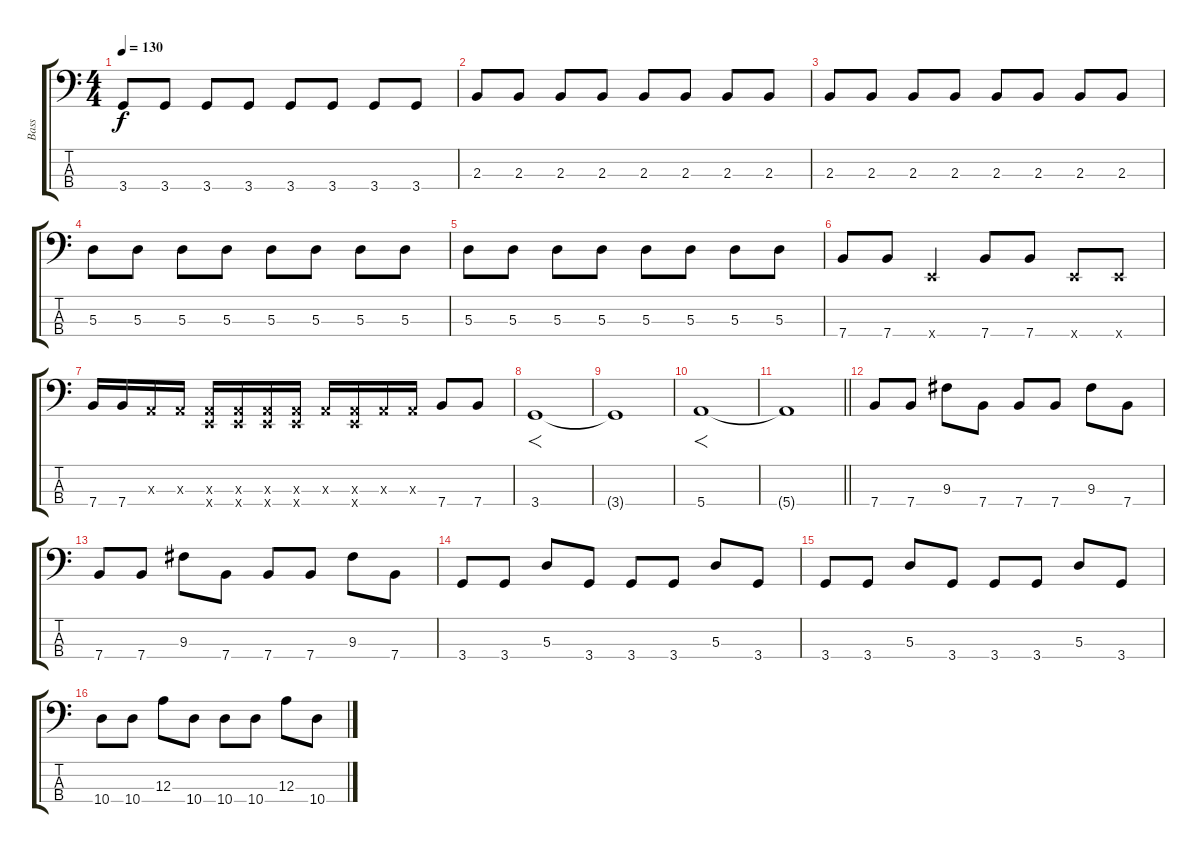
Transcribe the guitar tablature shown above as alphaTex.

\track ("Bass" "Bass") {instrument electricbassfinger}
\staff {score tabs}
\tuning (G2 D2 A1 E1) {hide}
\ts (4 4)
\tempo 130
\clef f4
\ks c
3.4.8{dy f} 3.4.8 3.4.8 3.4.8 3.4.8 3.4.8 3.4.8 3.4.8 |
2.3.8 2.3.8 2.3.8 2.3.8 2.3.8 2.3.8 2.3.8 2.3.8 |
2.3.8 2.3.8 2.3.8 2.3.8 2.3.8 2.3.8 2.3.8 2.3.8 |
5.3.8 5.3.8 5.3.8 5.3.8 5.3.8 5.3.8 5.3.8 5.3.8 |
5.3.8 5.3.8 5.3.8 5.3.8 5.3.8 5.3.8 5.3.8 5.3.8 |
7.4.8 7.4.8 0.4{x}.4 7.4.8 7.4.8 0.4{x}.8 0.4{x}.8 |
7.4.16 7.4.16 0.3{x}.16 0.3{x}.16 (0.3{x} 0.4{x}).16 (0.3{x} 0.4{x}).16 (0.3{x} 0.4{x}).16 (0.3{x} 0.4{x}).16 0.3{x}.16 (0.3{x} 0.4{x}).16 0.3{x}.16 0.3{x}.16 7.4.8 7.4.8 |
3.4.1{f} |
3.4{t}.1 |
5.4.1{f} |
\barLineRight lightlight
5.4{t}.1 |
7.4.8{volume 7} 7.4.8 9.3.8 7.4.8 7.4.8 7.4.8 9.3.8 7.4.8 |
7.4.8 7.4.8 9.3.8 7.4.8 7.4.8 7.4.8 9.3.8 7.4.8 |
3.4.8 3.4.8 5.3.8 3.4.8 3.4.8 3.4.8 5.3.8 3.4.8 |
3.4.8 3.4.8 5.3.8 3.4.8 3.4.8 3.4.8 5.3.8 3.4.8 |
10.4.8 10.4.8 12.3.8 10.4.8 10.4.8 10.4.8 12.3.8 10.4.8
